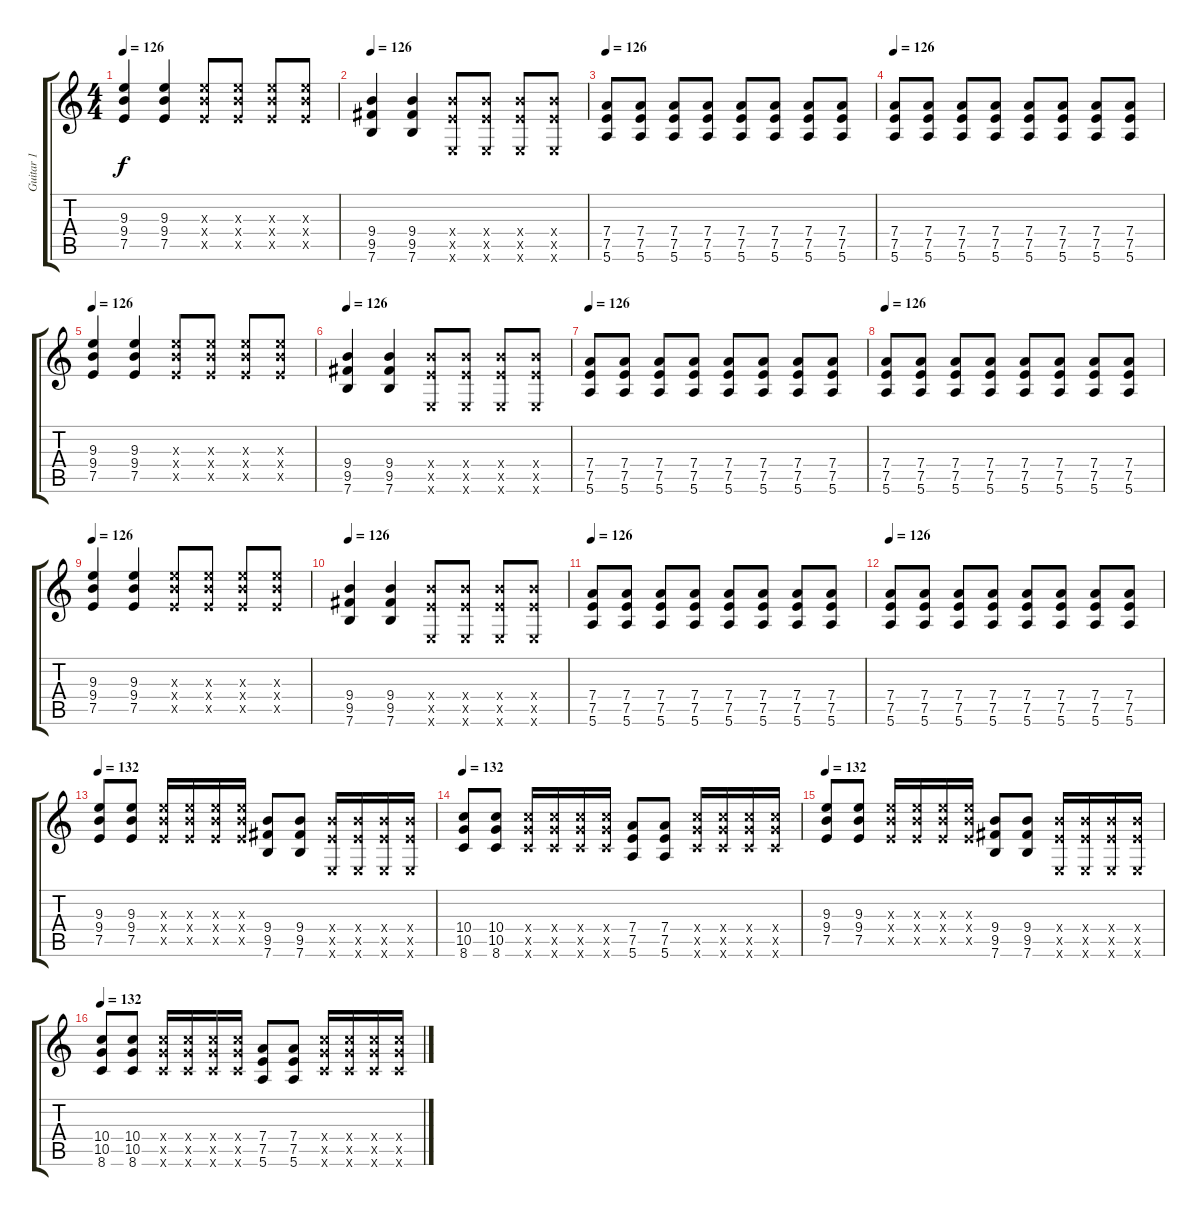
\track ("Guitar 1" "Guitar 1") {instrument electricguitarclean}
\staff {score tabs}
\tuning (E4 B3 G3 D3 A2 E2) {hide}
\ts (4 4)
\tempo 126
\clef g2
\ks c
(9.3 9.4 7.5).4{dy f} (9.3 9.4 7.5).4 (9.3{x} 9.4{x} 7.5{x}).8 (9.3{x} 9.4{x} 7.5{x}).8 (9.3{x} 9.4{x} 7.5{x}).8 (9.3{x} 9.4{x} 7.5{x}).8 |
\tempo 126
(9.4 9.5 7.6).4 (9.4 9.5 7.6).4 (9.4{x} 7.5{x} 0.6{x}).8 (9.4{x} 7.5{x} 0.6{x}).8 (9.4{x} 7.5{x} 0.6{x}).8 (9.4{x} 7.5{x} 0.6{x}).8 |
\tempo 126
(7.4 7.5 5.6).8 (7.4 7.5 5.6).8 (7.4 7.5 5.6).8 (7.4 7.5 5.6).8 (7.4 7.5 5.6).8 (7.4 7.5 5.6).8 (7.4 7.5 5.6).8 (7.4 7.5 5.6).8 |
\tempo 126
(7.4 7.5 5.6).8 (7.4 7.5 5.6).8 (7.4 7.5 5.6).8 (7.4 7.5 5.6).8 (7.4 7.5 5.6).8 (7.4 7.5 5.6).8 (7.4 7.5 5.6).8 (7.4 7.5 5.6).8 |
\tempo 126
(9.3 9.4 7.5).4 (9.3 9.4 7.5).4 (9.3{x} 9.4{x} 7.5{x}).8 (9.3{x} 9.4{x} 7.5{x}).8 (9.3{x} 9.4{x} 7.5{x}).8 (9.3{x} 9.4{x} 7.5{x}).8 |
\tempo 126
(9.4 9.5 7.6).4 (9.4 9.5 7.6).4 (9.4{x} 7.5{x} 0.6{x}).8 (9.4{x} 7.5{x} 0.6{x}).8 (9.4{x} 7.5{x} 0.6{x}).8 (9.4{x} 7.5{x} 0.6{x}).8 |
\tempo 126
(7.4 7.5 5.6).8 (7.4 7.5 5.6).8 (7.4 7.5 5.6).8 (7.4 7.5 5.6).8 (7.4 7.5 5.6).8 (7.4 7.5 5.6).8 (7.4 7.5 5.6).8 (7.4 7.5 5.6).8 |
\tempo 126
(7.4 7.5 5.6).8 (7.4 7.5 5.6).8 (7.4 7.5 5.6).8 (7.4 7.5 5.6).8 (7.4 7.5 5.6).8 (7.4 7.5 5.6).8 (7.4 7.5 5.6).8 (7.4 7.5 5.6).8 |
\tempo 126
(9.3 9.4 7.5).4 (9.3 9.4 7.5).4 (9.3{x} 9.4{x} 7.5{x}).8 (9.3{x} 9.4{x} 7.5{x}).8 (9.3{x} 9.4{x} 7.5{x}).8 (9.3{x} 9.4{x} 7.5{x}).8 |
\tempo 126
(9.4 9.5 7.6).4 (9.4 9.5 7.6).4 (9.4{x} 7.5{x} 0.6{x}).8 (9.4{x} 7.5{x} 0.6{x}).8 (9.4{x} 7.5{x} 0.6{x}).8 (9.4{x} 7.5{x} 0.6{x}).8 |
\tempo 126
(7.4 7.5 5.6).8 (7.4 7.5 5.6).8 (7.4 7.5 5.6).8 (7.4 7.5 5.6).8 (7.4 7.5 5.6).8 (7.4 7.5 5.6).8 (7.4 7.5 5.6).8 (7.4 7.5 5.6).8 |
\tempo 126
(7.4 7.5 5.6).8 (7.4 7.5 5.6).8 (7.4 7.5 5.6).8 (7.4 7.5 5.6).8 (7.4 7.5 5.6).8 (7.4 7.5 5.6).8 (7.4 7.5 5.6).8 (7.4 7.5 5.6).8 |
\tempo 132
(9.3 9.4 7.5).8 (9.3 9.4 7.5).8 (9.3{x} 9.4{x} 7.5{x}).16 (9.3{x} 9.4{x} 7.5{x}).16 (9.3{x} 9.4{x} 7.5{x}).16 (9.3{x} 9.4{x} 7.5{x}).16 (9.4 9.5 7.6).8 (9.4 9.5 7.6).8 (9.4{x} 7.5{x} 0.6{x}).16 (9.4{x} 7.5{x} 0.6{x}).16 (9.4{x} 7.5{x} 0.6{x}).16 (9.4{x} 7.5{x} 0.6{x}).16 |
\tempo 132
(10.4 10.5 8.6).8 (10.4 10.5 8.6).8 (10.4{x} 10.5{x} 8.6{x}).16 (10.4{x} 10.5{x} 8.6{x}).16 (10.4{x} 10.5{x} 8.6{x}).16 (10.4{x} 10.5{x} 8.6{x}).16 (7.4 7.5 5.6).8 (7.4 7.5 5.6).8 (10.4{x} 10.5{x} 8.6{x}).16 (10.4{x} 10.5{x} 8.6{x}).16 (10.4{x} 10.5{x} 8.6{x}).16 (10.4{x} 10.5{x} 8.6{x}).16 |
\tempo 132
(9.3 9.4 7.5).8 (9.3 9.4 7.5).8 (9.3{x} 9.4{x} 7.5{x}).16 (9.3{x} 9.4{x} 7.5{x}).16 (9.3{x} 9.4{x} 7.5{x}).16 (9.3{x} 9.4{x} 7.5{x}).16 (9.4 9.5 7.6).8 (9.4 9.5 7.6).8 (9.4{x} 7.5{x} 0.6{x}).16 (9.4{x} 7.5{x} 0.6{x}).16 (9.4{x} 7.5{x} 0.6{x}).16 (9.4{x} 7.5{x} 0.6{x}).16 |
\tempo 132
(10.4 10.5 8.6).8 (10.4 10.5 8.6).8 (10.4{x} 10.5{x} 8.6{x}).16 (10.4{x} 10.5{x} 8.6{x}).16 (10.4{x} 10.5{x} 8.6{x}).16 (10.4{x} 10.5{x} 8.6{x}).16 (7.4 7.5 5.6).8 (7.4 7.5 5.6).8 (10.4{x} 10.5{x} 8.6{x}).16 (10.4{x} 10.5{x} 8.6{x}).16 (10.4{x} 10.5{x} 8.6{x}).16 (10.4{x} 10.5{x} 8.6{x}).16
